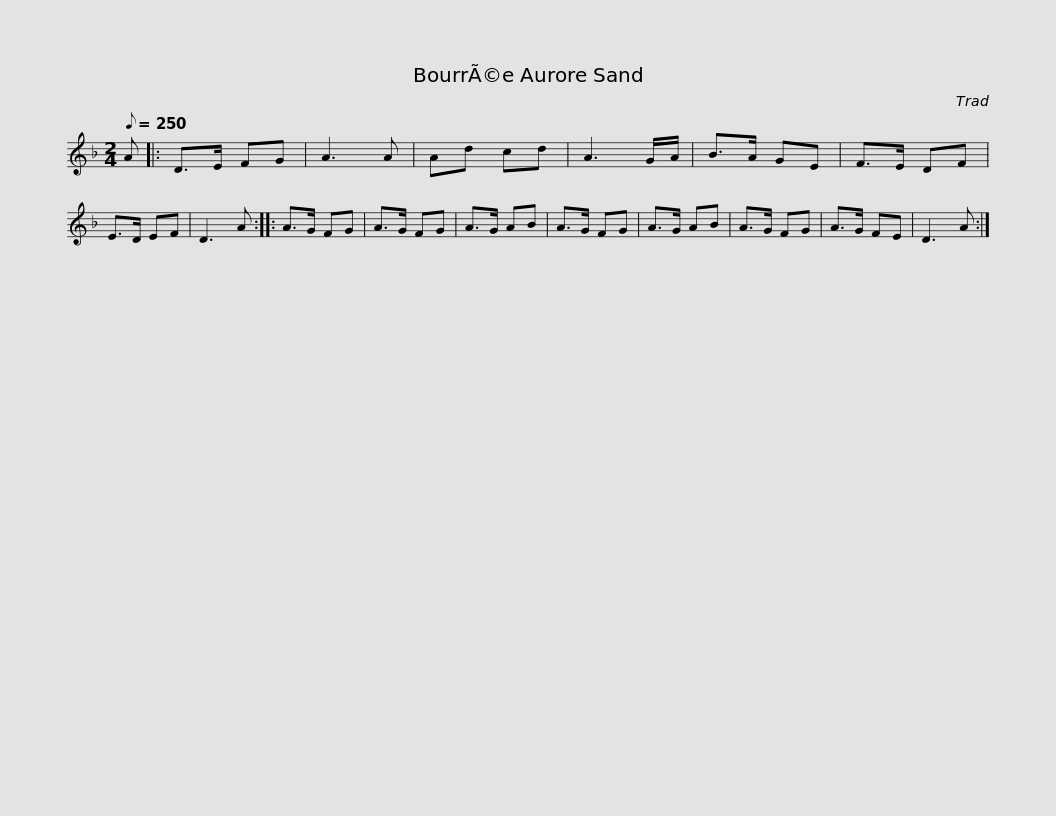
X:1
L:1/8
Q:1/8=250
M:2/4
I:linebreak $
K:Dmin
V:1 treble
V:1
 A |: D>E FG | A3 A | Ad cd | A3 G/A/ | %5
 B>A GE | F>E DF | E>D EF | D3 A :: A>G FG |$ %10
 A>G FG | A>G AB | A>G FG | A>G AB | A>G FG | %15
 A>G FE | D3 A :| %17
